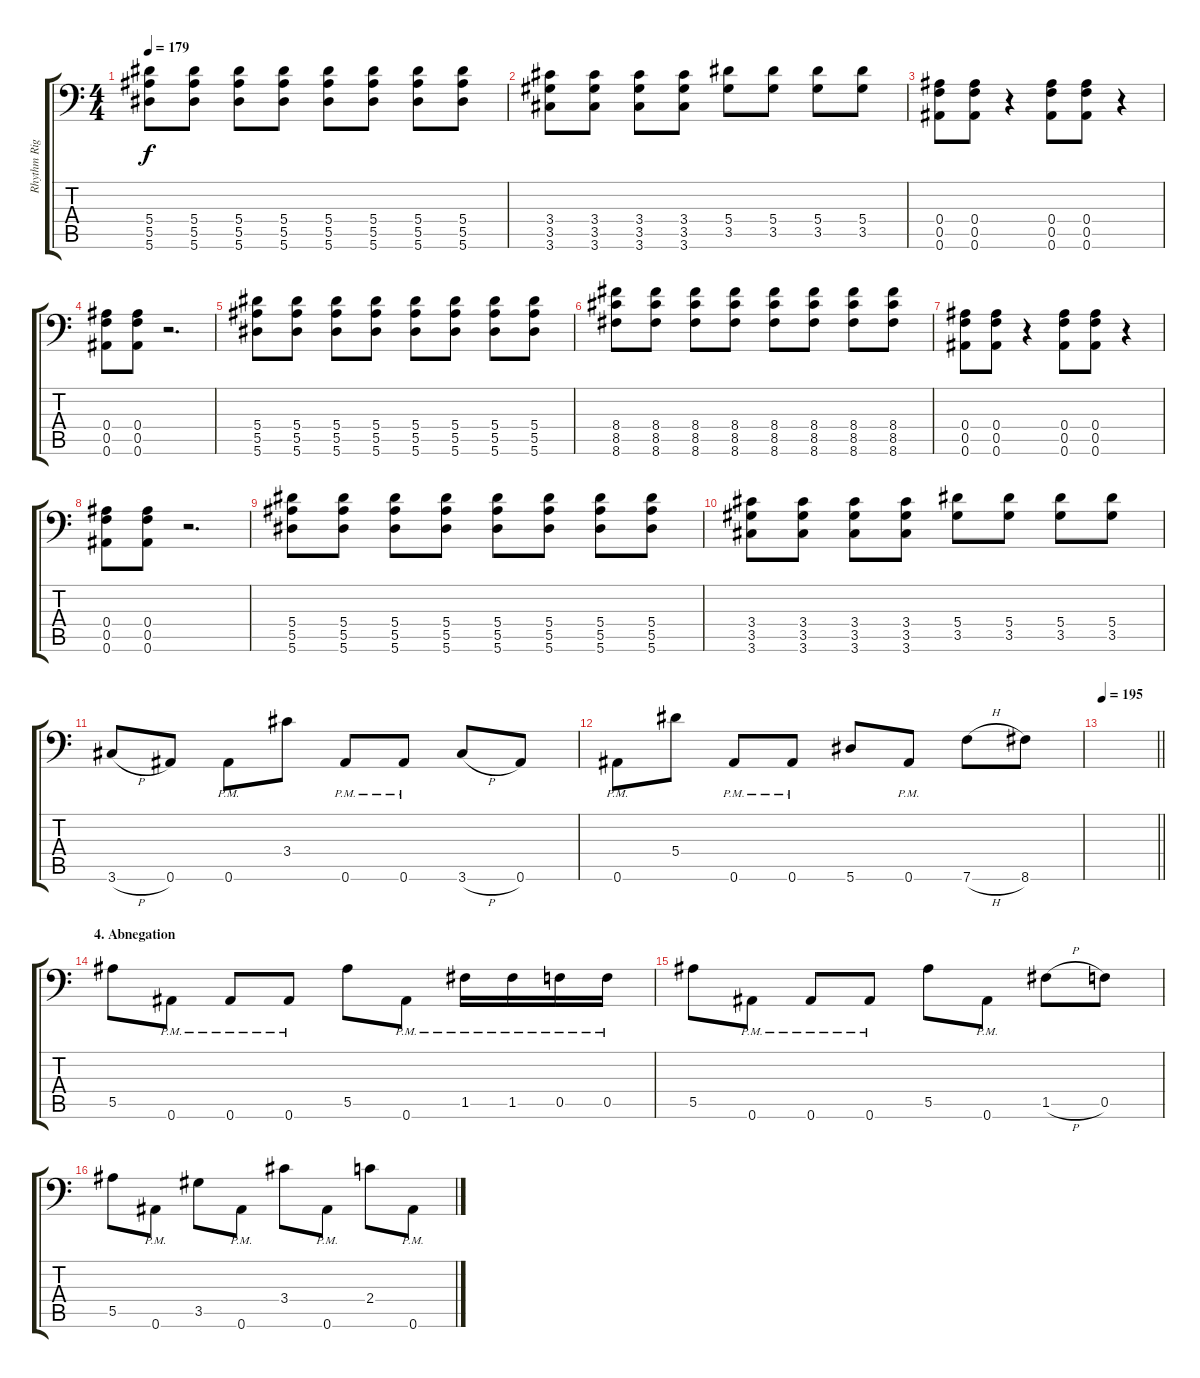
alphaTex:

\track ("Rhythm Right" "Rhythm Rig") {instrument distortionguitar}
\staff {score tabs}
\tuning (C4 G3 Eb3 Bb2 F2 Bb1) {hide}
\ts (4 4)
\tempo 179
\clef f4
\ks c
(5.4 5.5 5.6).8{dy f} (5.4 5.5 5.6).8 (5.4 5.5 5.6).8 (5.4 5.5 5.6).8 (5.4 5.5 5.6).8 (5.4 5.5 5.6).8 (5.4 5.5 5.6).8 (5.4 5.5 5.6).8 |
(3.4 3.5 3.6).8 (3.4 3.5 3.6).8 (3.4 3.5 3.6).8 (3.4 3.5 3.6).8 (5.4 3.5).8 (5.4 3.5).8 (5.4 3.5).8 (5.4 3.5).8 |
(0.4 0.5 0.6).8 (0.4 0.5 0.6).8 r.4 (0.4 0.5 0.6).8 (0.4 0.5 0.6).8 r.4 |
(0.4 0.5 0.6).8 (0.4 0.5 0.6).8 r.2{d} |
(5.4 5.5 5.6).8 (5.4 5.5 5.6).8 (5.4 5.5 5.6).8 (5.4 5.5 5.6).8 (5.4 5.5 5.6).8 (5.4 5.5 5.6).8 (5.4 5.5 5.6).8 (5.4 5.5 5.6).8 |
(8.4 8.5 8.6).8 (8.4 8.5 8.6).8 (8.4 8.5 8.6).8 (8.4 8.5 8.6).8 (8.4 8.5 8.6).8 (8.4 8.5 8.6).8 (8.4 8.5 8.6).8 (8.4 8.5 8.6).8 |
(0.4 0.5 0.6).8 (0.4 0.5 0.6).8 r.4 (0.4 0.5 0.6).8 (0.4 0.5 0.6).8 r.4 |
(0.4 0.5 0.6).8 (0.4 0.5 0.6).8 r.2{d} |
(5.4 5.5 5.6).8 (5.4 5.5 5.6).8 (5.4 5.5 5.6).8 (5.4 5.5 5.6).8 (5.4 5.5 5.6).8 (5.4 5.5 5.6).8 (5.4 5.5 5.6).8 (5.4 5.5 5.6).8 |
(3.4 3.5 3.6).8 (3.4 3.5 3.6).8 (3.4 3.5 3.6).8 (3.4 3.5 3.6).8 (5.4 3.5).8 (5.4 3.5).8 (5.4 3.5).8 (5.4 3.5).8 |
3.6{h}.8 0.6.8 0.6{pm}.8 3.4.8 0.6{pm}.8 0.6{pm}.8 3.6{h}.8 0.6.8 |
0.6{pm}.8 5.4.8 0.6{pm}.8 0.6{pm}.8 5.6.8 0.6{pm}.8 7.6{h}.8 8.6.8 |
\tempo 195
\barLineRight lightlight
|
\section ("" "4. Abnegation")
5.5.8 0.6{pm}.8 0.6{pm}.8 0.6{pm}.8 5.5.8 0.6{pm}.8 1.5{pm}.16 1.5{pm}.16 0.5{pm}.16 0.5{pm}.16 |
5.5.8 0.6{pm}.8 0.6{pm}.8 0.6{pm}.8 5.5.8 0.6{pm}.8 1.5{h}.8 0.5.8 |
5.5.8 0.6{pm}.8 3.5.8 0.6{pm}.8 3.4.8 0.6{pm}.8 2.4.8 0.6{pm}.8
